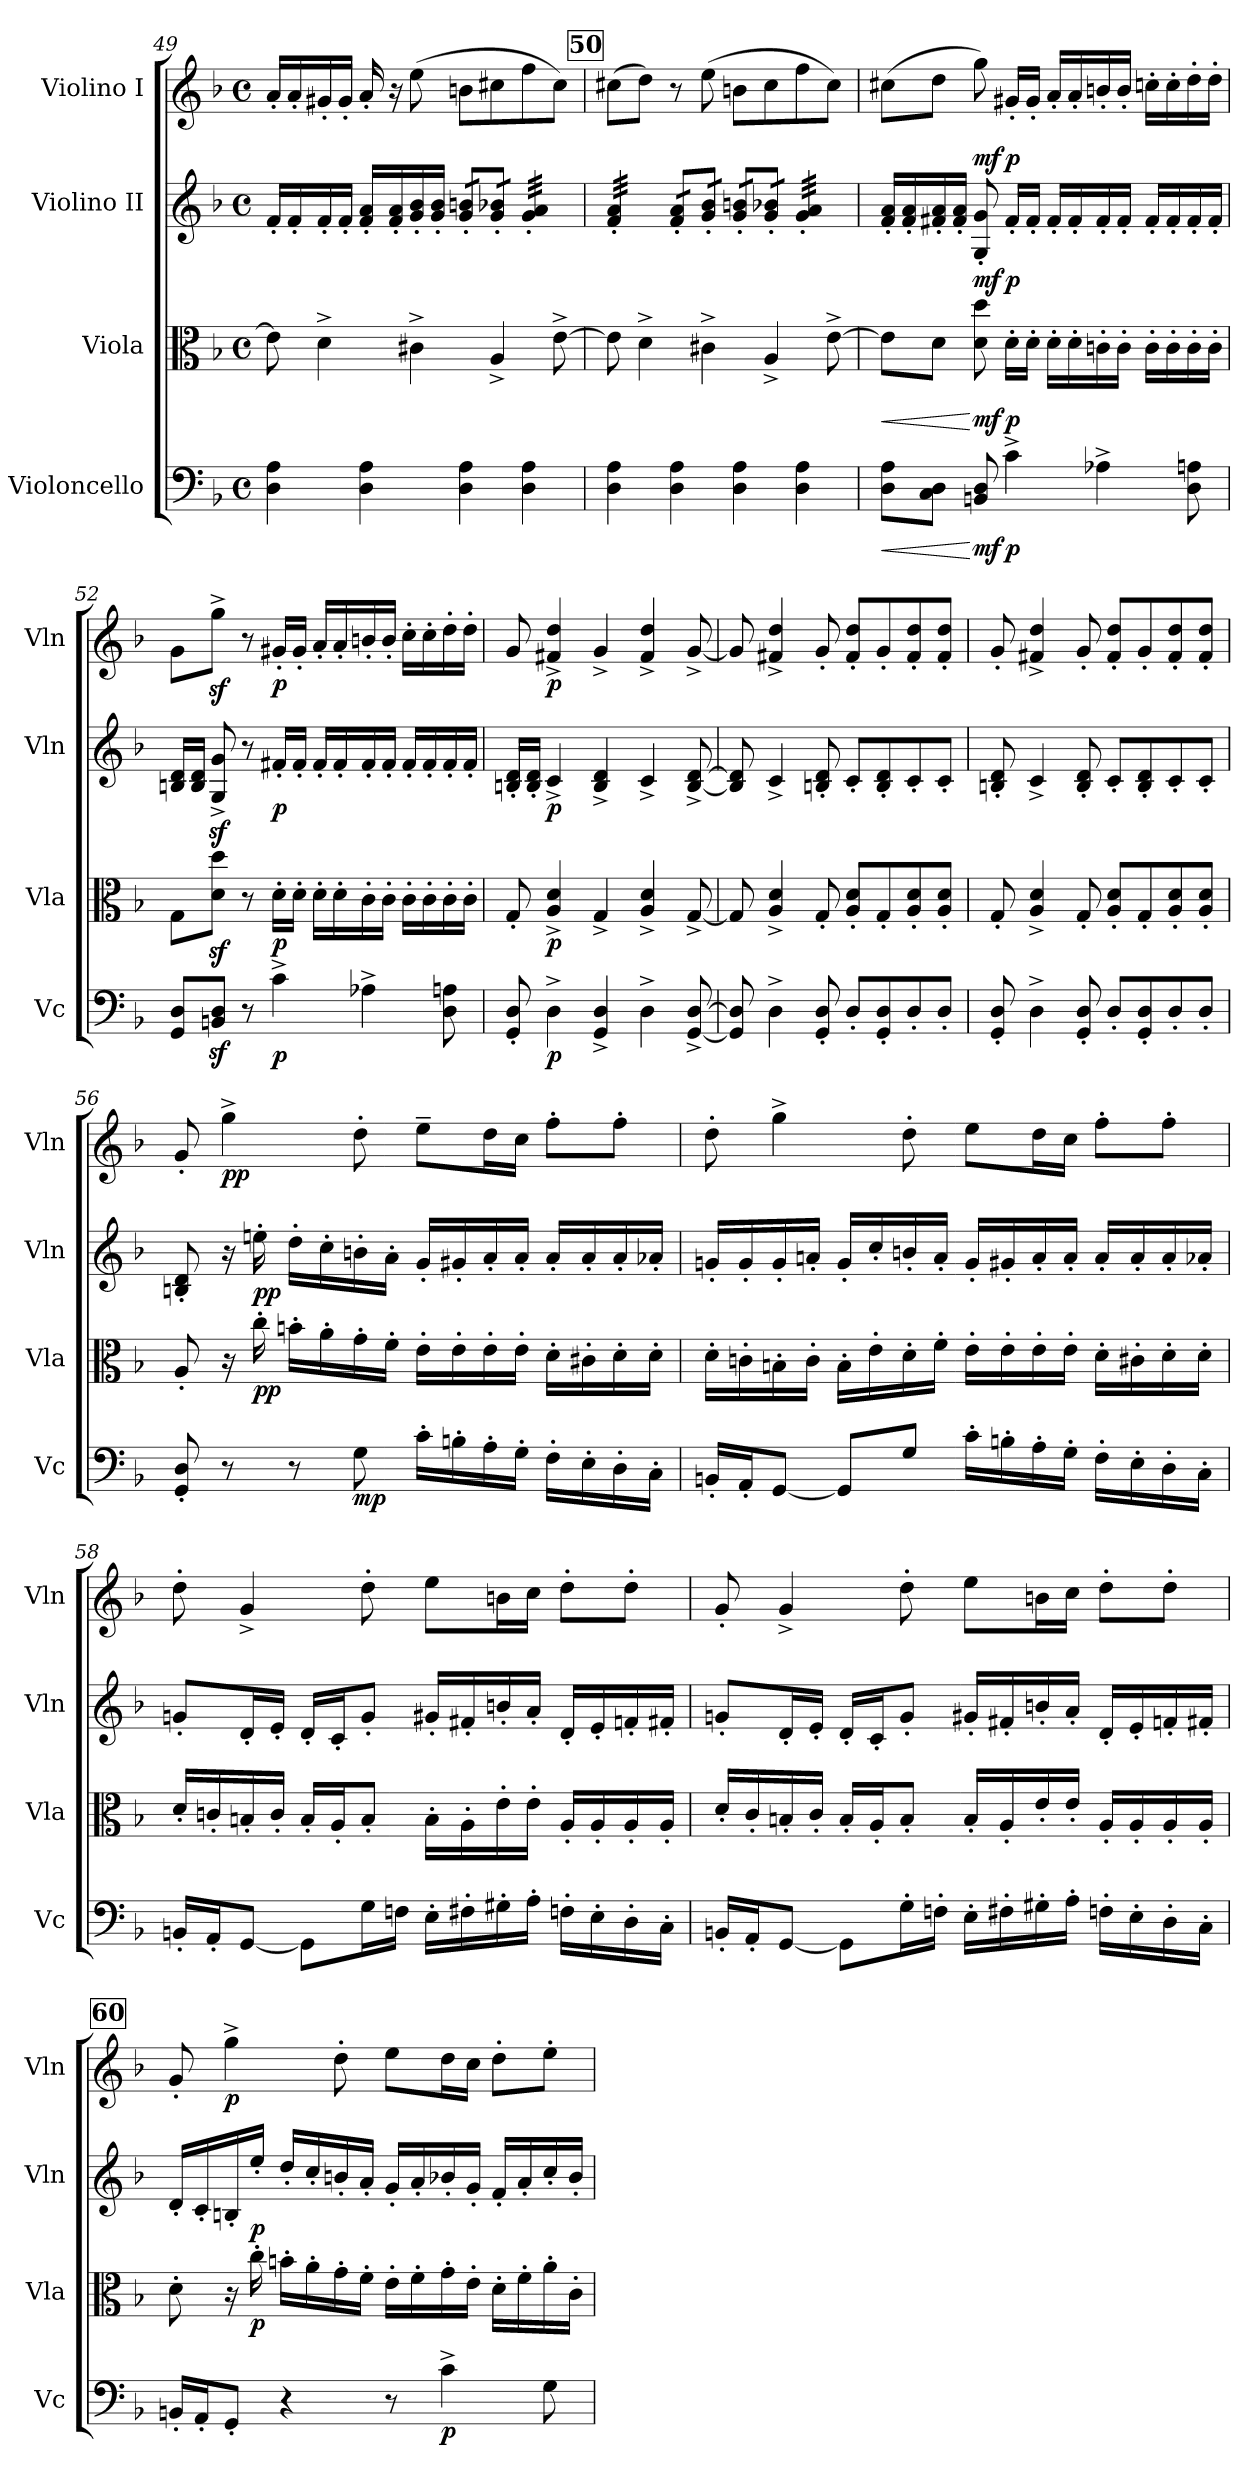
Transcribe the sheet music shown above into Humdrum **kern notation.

**kern	**dynam	**kern	**dynam	**kern	**dynam	**kern	**dynam
*part4	*part4	*part3	*part3	*part2	*part2	*part1	*part1
*staff4	*staff4	*staff3	*staff3	*staff2	*staff2	*staff1	*staff1
*I"Violoncello	*	*I"Viola	*	*I"Violino II	*	*I"Violino I	*
*I'Vc	*	*I'Vla	*	*I'Vln	*	*I'Vln	*
*clefF4	*	*clefC3	*	*clefG2	*	*clefG2	*
*k[b-]	*	*k[b-]	*	*k[b-]	*	*k[b-]	*
*M4/4	*	*M4/4	*	*M4/4	*	*M4/4	*
*met(c)	*	*met(c)	*	*met(c)	*	*met(c)	*
=49	=49	=49	=49	=49	=49	=49	=49
4D\ 4A\	.	8e\]	.	16f'/LL	.	16a'/LL	.
.	.	.	.	16f'/	.	16a'/	.
.	.	4d^\	.	16f'/	.	16g#X'/	.
.	.	.	.	16f'/JJ	.	16g#'/JJ	.
4D\ 4A\	.	.	.	16f/' 16a/'LL	.	16a'/	.
.	.	.	.	16f/' 16a/'	.	16r	.
.	.	4c#X^\	.	16g/' 16b-/'	.	(>8ee\	.
.	.	.	.	16g/' 16b-/'JJ	.	.	.
*	*	*	*	*tremolo	*	*	*
4D\ 4A\	.	.	.	16g/' 16bn/'LL	.	8bn\L	.
.	.	.	.	16g/' 16bn/'	.	.	.
.	.	4A^/	.	16g/' 16b-X/'	.	8cc#X\	.
.	.	.	.	16g/' 16b-X/'JJ	.	.	.
4D\ 4A\	.	.	.	32g/' 32a/'LLL	.	8ff\	.
.	.	.	.	32g/' 32a/'	.	.	.
.	.	.	.	32g/' 32a/'	.	.	.
.	.	.	.	32g/' 32a/'	.	.	.
.	.	[8e^\	.	32g/' 32a/'	.	8cc#\J)	.
.	.	.	.	32g/' 32a/'	.	.	.
.	.	.	.	32g/' 32a/'	.	.	.
.	.	.	.	32g/' 32a/'JJJ	.	.	.
!!LO:REH:place=s1:a:B:fs=14:t=50
=50	=50	=50	=50	=50	=50	=50	=50
4D\ 4A\	.	8e\]	.	32f/' 32a/'LLL	.	(>8cc#X\L	.
.	.	.	.	32f/' 32a/'	.	.	.
.	.	.	.	32f/' 32a/'	.	.	.
.	.	.	.	32f/' 32a/'	.	.	.
.	.	4d^\	.	32f/' 32a/'	.	8dd\J)	.
.	.	.	.	32f/' 32a/'	.	.	.
.	.	.	.	32f/' 32a/'	.	.	.
.	.	.	.	32f/' 32a/'JJJ	.	.	.
4D\ 4A\	.	.	.	16f/' 16a/'LL	.	8r	.
.	.	.	.	16f/' 16a/'	.	.	.
.	.	4c#X^\	.	16g/' 16b-/'	.	(>8ee\	.
.	.	.	.	16g/' 16b-/'JJ	.	.	.
4D\ 4A\	.	.	.	16g/' 16bn/'LL	.	8bn\L	.
.	.	.	.	16g/' 16bn/'	.	.	.
.	.	4A^/	.	16g/' 16b-X/'	.	8cc#\	.
.	.	.	.	16g/' 16b-X/'JJ	.	.	.
4D\ 4A\	.	.	.	32g/' 32a/'LLL	.	8ff\	.
.	.	.	.	32g/' 32a/'	.	.	.
.	.	.	.	32g/' 32a/'	.	.	.
.	.	.	.	32g/' 32a/'	.	.	.
.	.	[8e^\	.	32g/' 32a/'	.	8cc#\J)	.
.	.	.	.	32g/' 32a/'	.	.	.
.	.	.	.	32g/' 32a/'	.	.	.
.	.	.	.	32g/' 32a/'JJJ	.	.	.
*	*	*	*	*Xtremolo	*	*	*
=51	=51	=51	=51	=51	=51	=51	=51
!	!LO:HP:b	!	!LO:HP:b	!	!	!	!
8D\ 8A\L	<	8e\L]	<	16f/' 16a/'LL	.	(>8cc#X\L	.
.	.	.	.	16f/' 16a/'	.	.	.
8C\ 8D\J	.	8d\J	.	16f#X/' 16a/'	.	8dd\J	.
.	.	.	.	16f#/' 16a/'JJ	.	.	.
!	!LO:DY:n=1:b	!	!LO:DY:n=1:b	!	!LO:DY:b	!	!LO:DY:b
8BBn/ 8D/	[ mf	8d\ 8dd\	[ mf	8G/' 8g/'	mf	8gg\)	mf
!	!LO:DY:n=2:b	!	!LO:DY:n=2:b	!	!LO:DY:b	!	!LO:DY:b
4c^\	p	16d'\LL	p	16f#'/LL	p	16g#X'/LL	p
.	.	16d'\JJ	.	16f#'/JJ	.	16g#'/JJ	.
.	.	16d'\LL	.	16f#'/LL	.	16a'/LL	.
.	.	16d'\	.	16f#'/	.	16a'/	.
4A-X^\	.	16cn'\	.	16f#'/	.	16bn'/	.
.	.	16c'\JJ	.	16f#'/JJ	.	16b'/JJ	.
.	.	16c'\LL	.	16f#'/LL	.	16ccn'\LL	.
.	.	16c'\	.	16f#'/	.	16cc'\	.
8D\ 8An\	.	16c'\	.	16f#'/	.	16dd'\	.
.	.	16c'\JJ	.	16f#'/JJ	.	16dd'\JJ	.
!!LO:PB:g=z
=52	=52	=52	=52	=52	=52	=52	=52
8GG/ 8D/L	.	8G\L	.	16Bn/ 16d/LL	.	8g\L	.
.	.	.	.	16B/ 16d/JJ	.	.	.
8BBn/z< 8D/z<J	.	8d\z< 8dd\z<J	.	8G/z<^ 8g/z<^	.	8ggz<^\J	.
8r	.	8r	.	8r	.	8r	.
!	!LO:DY:b	!	!LO:DY:b	!	!LO:DY:b	!	!LO:DY:b
4c^\	p	16d'\LL	p	16f#X'/LL	p	16g#X'/LL	p
.	.	16d'\JJ	.	16f#'/JJ	.	16g#'/JJ	.
.	.	16d'\LL	.	16f#'/LL	.	16a'/LL	.
.	.	16d'\	.	16f#'/	.	16a'/	.
4A-X^\	.	16c'\	.	16f#'/	.	16bn'/	.
.	.	16c'\JJ	.	16f#'/JJ	.	16b'/JJ	.
.	.	16c'\LL	.	16f#'/LL	.	16cc'\LL	.
.	.	16c'\	.	16f#'/	.	16cc'\	.
8D\ 8An\	.	16c'\	.	16f#'/	.	16dd'\	.
.	.	16c'\JJ	.	16f#'/JJ	.	16dd'\JJ	.
=53	=53	=53	=53	=53	=53	=53	=53
8GG/' 8D/'	.	8G'/	.	16Bn/' 16d/'LL	.	8g/	.
.	.	.	.	16B/' 16d/'JJ	.	.	.
!	!LO:DY:b	!	!LO:DY:b	!	!LO:DY:b	!	!LO:DY:b
4D^\	p	4A/^ 4d/^	p	4c^/	p	4f#X/^ 4dd/^	p
4GG/^ 4D/^	.	4G^/	.	4B/^ 4d/^	.	4g^/	.
4D^\	.	4A/^ 4d/^	.	4c^/	.	4f#/^ 4dd/^	.
[8GG/^ [8D/^	.	[8G^/	.	[8B/^ [8d/^	.	[8g^/	.
=54	=54	=54	=54	=54	=54	=54	=54
8GG/] 8D/]	.	8G/]	.	8B/] 8d/]	.	8g/]	.
4D^\	.	4A/^ 4d/^	.	4c^/	.	4f#X/^ 4dd/^	.
8GG/' 8D/'	.	8G'/	.	8Bn/' 8d/'	.	8g'/	.
8D'/L	.	8A/' 8d/'L	.	8c'/L	.	8f#/' 8dd/'L	.
8GG/' 8D/'	.	8G'/	.	8B/' 8d/'	.	8g'/	.
8D'/	.	8A/' 8d/'	.	8c'/	.	8f#/' 8dd/'	.
8D'/J	.	8A/' 8d/'J	.	8c'/J	.	8f#/' 8dd/'J	.
=55	=55	=55	=55	=55	=55	=55	=55
8GG/' 8D/'	.	8G'/	.	8Bn/' 8d/'	.	8g'/	.
4D^\	.	4A/^ 4d/^	.	4c^/	.	4f#X/^ 4dd/^	.
8GG/' 8D/'	.	8G'/	.	8B/' 8d/'	.	8g'/	.
8D'/L	.	8A/' 8d/'L	.	8c'/L	.	8f#/' 8dd/'L	.
8GG/' 8D/'	.	8G'/	.	8B/' 8d/'	.	8g'/	.
8D'/	.	8A/' 8d/'	.	8c'/	.	8f#/' 8dd/'	.
8D'/J	.	8A/' 8d/'J	.	8c'/J	.	8f#/' 8dd/'J	.
=56	=56	=56	=56	=56	=56	=56	=56
8GG/' 8D/'	.	8A'/	.	8Bn/' 8d/'	.	8g'/	.
!	!	!	!	!	!	!	!LO:DY:b
8r	.	16r	.	16r	.	4gg^\	pp
!	!	!	!LO:DY:b	!	!LO:DY:b	!	!
.	.	16cc'\	pp	16een'\	pp	.	.
8r	.	16bn'\LL	.	16dd'\LL	.	.	.
.	.	16a'\	.	16cc'\	.	.	.
!	!LO:DY:b	!	!	!	!	!	!
8G\	mp	16g'\	.	16bn'\	.	8dd'\	.
.	.	16f'\JJ	.	16a'\JJ	.	.	.
16c'\LL	.	16e'\LL	.	16g'/LL	.	8ee~\L	.
16Bn'\	.	16e'\	.	16g#X'/	.	.	.
16A'\	.	16e'\	.	16a'/	.	16dd\L	.
16G'\JJ	.	16e'\JJ	.	16a'/JJ	.	16cc\JJ	.
16F'\LL	.	16d'\LL	.	16a'/LL	.	8ff'\L	.
16E'\	.	16c#X'\	.	16a'/	.	.	.
16D'\	.	16d'\	.	16a'/	.	8ff'\J	.
16C'\JJ	.	16d'\JJ	.	16a-X'/JJ	.	.	.
!!LO:LB:g=z
=57	=57	=57	=57	=57	=57	=57	=57
16BBn'/LL	.	16d'\LL	.	16gn'/LL	.	8dd'\	.
16AA'/J	.	16cn'\	.	16g'/	.	.	.
[8GG/J	.	16Bn'\	.	16g'/	.	4gg^\	.
.	.	16c'\JJ	.	16an'/JJ	.	.	.
8GG/L]	.	16B'\LL	.	16g'/LL	.	.	.
.	.	16e'\	.	16cc'/	.	.	.
8G/J	.	16d'\	.	16bn'/	.	8dd'\	.
.	.	16f'\JJ	.	16a'/JJ	.	.	.
16c'\LL	.	16e'\LL	.	16g'/LL	.	8ee\L	.
16Bn'\	.	16e'\	.	16g#X'/	.	.	.
16A'\	.	16e'\	.	16a'/	.	16dd\L	.
16G'\JJ	.	16e'\JJ	.	16a'/JJ	.	16cc\JJ	.
16F'\LL	.	16d'\LL	.	16a'/LL	.	8ff'\L	.
16E'\	.	16c#X'\	.	16a'/	.	.	.
16D'\	.	16d'\	.	16a'/	.	8ff'\J	.
16C'\JJ	.	16d'\JJ	.	16a-X'/JJ	.	.	.
=58	=58	=58	=58	=58	=58	=58	=58
16BBn'/LL	.	16d'/LL	.	8gn'/L	.	8dd'\	.
16AA'/J	.	16cn'/	.	.	.	.	.
[8GG/J	.	16Bn'/	.	16d'/L	.	4g^/	.
.	.	16c'/JJ	.	16e'/JJ	.	.	.
8GG\L]	.	16B'/LL	.	16d'/LL	.	.	.
.	.	16A'/J	.	16c'/J	.	.	.
16G\L	.	8B'/J	.	8g'/J	.	8dd'\	.
16Fn\JJ	.	.	.	.	.	.	.
16E'\LL	.	16B'\LL	.	16g#X'/LL	.	8ee\L	.
16F#X'\	.	16A'\	.	16f#X'/	.	.	.
16G#X'\	.	16e'\	.	16bn'/	.	16bn\L	.
16A'\JJ	.	16e'\JJ	.	16a'/JJ	.	16cc\JJ	.
16Fn'\LL	.	16A'/LL	.	16d'/LL	.	8dd'\L	.
16E'\	.	16A'/	.	16e'/	.	.	.
16D'\	.	16A'/	.	16fn'/	.	8dd'\J	.
16C'\JJ	.	16A'/JJ	.	16f#X'/JJ	.	.	.
=59	=59	=59	=59	=59	=59	=59	=59
16BBn'/LL	.	16d'/LL	.	8gn'/L	.	8g'/	.
16AA'/J	.	16c'/	.	.	.	.	.
[8GG/J	.	16Bn'/	.	16d'/L	.	4g^/	.
.	.	16c'/JJ	.	16e'/JJ	.	.	.
8GG\L]	.	16B'/LL	.	16d'/LL	.	.	.
.	.	16A'/J	.	16c'/J	.	.	.
16G'\L	.	8B'/J	.	8g'/J	.	8dd'\	.
16Fn'\JJ	.	.	.	.	.	.	.
16E'\LL	.	16B'/LL	.	16g#X'/LL	.	8ee\L	.
16F#X'\	.	16A'/	.	16f#X'/	.	.	.
16G#X'\	.	16e'/	.	16bn'/	.	16bn\L	.
16A'\JJ	.	16e'/JJ	.	16a'/JJ	.	16cc\JJ	.
16Fn'\LL	.	16A'/LL	.	16d'/LL	.	8dd'\L	.
16E'\	.	16A'/	.	16e'/	.	.	.
16D'\	.	16A'/	.	16fn'/	.	8dd'\J	.
16C'\JJ	.	16A'/JJ	.	16f#X'/JJ	.	.	.
!!LO:LB:g=z
!!LO:REH:place=s1:a:B:fs=14:t=60
=60	=60	=60	=60	=60	=60	=60	=60
16BBn'/LL	.	8d'\	.	16d'/LL	.	8g'/	.
16AA'/J	.	.	.	16c'/	.	.	.
!	!	!	!	!	!	!	!LO:DY:b
8GG'/J	.	16r	.	16Bn'/	.	4gg^\	p
!	!	!	!LO:DY:b	!	!LO:DY:b	!	!
.	.	16cc'\	p	16ee'/JJ	p	.	.
4r	.	16bn'\LL	.	16dd'/LL	.	.	.
.	.	16a'\	.	16cc'/	.	.	.
.	.	16g'\	.	16bn'/	.	8dd'\	.
.	.	16f'\JJ	.	16a'/JJ	.	.	.
8r	.	16e'\LL	.	16g'/LL	.	8ee\L	.
.	.	16f'\	.	16a'/	.	.	.
!	!LO:DY:b	!	!	!	!	!	!
4c^\	p	16g'\	.	16b-X'/	.	16dd\L	.
.	.	16e'\JJ	.	16g'/JJ	.	16cc\JJ	.
.	.	16d'\LL	.	16f'/LL	.	8dd'\L	.
.	.	16f'\	.	16a'/	.	.	.
8G\	.	16a'\	.	16cc'/	.	8ee'\J	.
.	.	16c'\JJ	.	16b-'/JJ	.	.	.
=	=	=	=	=	=	=	=
*-	*-	*-	*-	*-	*-	*-	*-
